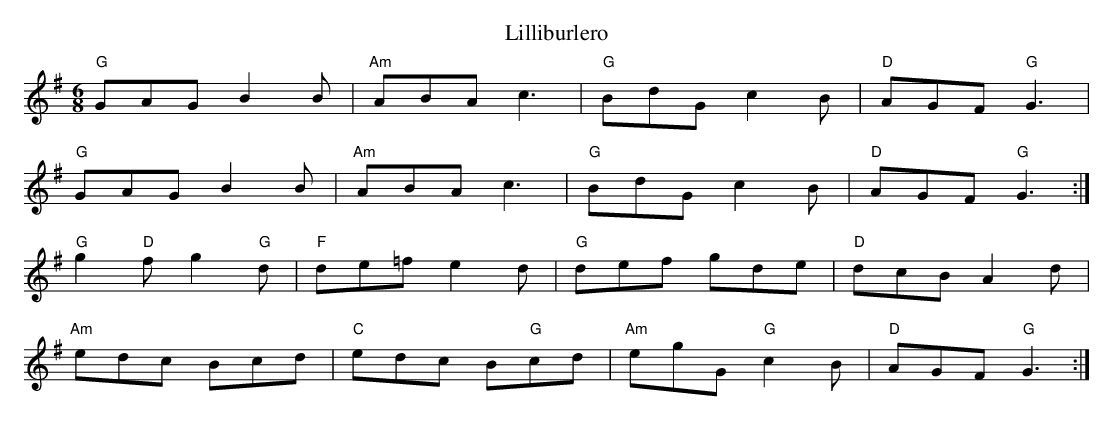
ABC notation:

X:1
T:Lilliburlero
M:6/8
L:1/8
K:G
"G" GAG B2 B | "Am" ABA c3 | "G" BdG c2 B | "D" AGF "G" G3 |
"G" GAG B2 B | "Am" ABA c3 | "G" BdG c2 B | "D" AGF "G" G3 :|
"G" g2 "D" f g2 "G" d | "F" de=f e2 d | "G" def gde | "D" dcB A2 d |
"Am" edc Bcd | "C" edc B"G"cd | "Am" egG "G" c2 B | "D" AGF "G" G3 :|
